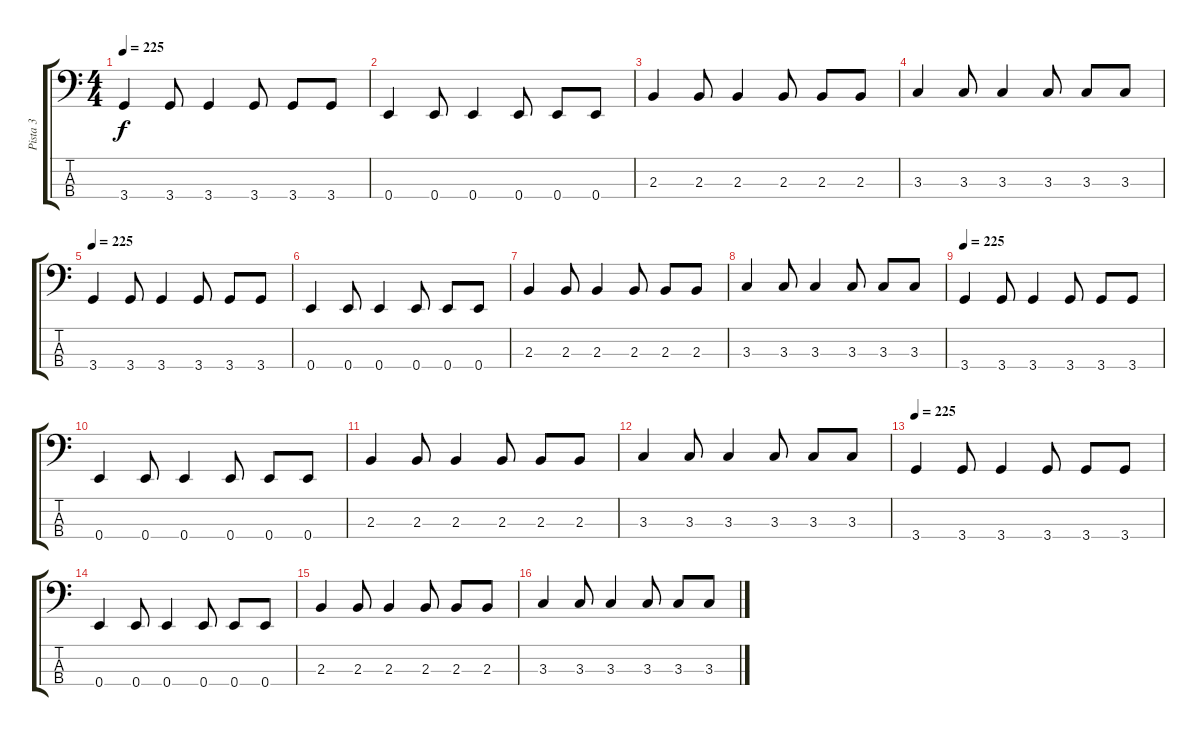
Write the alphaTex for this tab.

\track ("Pista 3" "Pista 3") {instrument electricbasspick}
\staff {score tabs}
\tuning (G2 D2 A1 E1) {hide}
\ts (4 4)
\tempo 225
\clef f4
\ks c
3.4.4{dy f} 3.4.8 3.4.4 3.4.8 3.4.8 3.4.8 |
0.4.4 0.4.8 0.4.4 0.4.8 0.4.8 0.4.8 |
2.3.4 2.3.8 2.3.4 2.3.8 2.3.8 2.3.8 |
3.3.4 3.3.8 3.3.4 3.3.8 3.3.8 3.3.8 |
\tempo 225
3.4.4 3.4.8 3.4.4 3.4.8 3.4.8 3.4.8 |
0.4.4 0.4.8 0.4.4 0.4.8 0.4.8 0.4.8 |
2.3.4 2.3.8 2.3.4 2.3.8 2.3.8 2.3.8 |
3.3.4 3.3.8 3.3.4 3.3.8 3.3.8 3.3.8 |
\tempo 225
3.4.4 3.4.8 3.4.4 3.4.8 3.4.8 3.4.8 |
0.4.4 0.4.8 0.4.4 0.4.8 0.4.8 0.4.8 |
2.3.4 2.3.8 2.3.4 2.3.8 2.3.8 2.3.8 |
3.3.4 3.3.8 3.3.4 3.3.8 3.3.8 3.3.8 |
\tempo 225
3.4.4 3.4.8 3.4.4 3.4.8 3.4.8 3.4.8 |
0.4.4 0.4.8 0.4.4 0.4.8 0.4.8 0.4.8 |
2.3.4 2.3.8 2.3.4 2.3.8 2.3.8 2.3.8 |
3.3.4 3.3.8 3.3.4 3.3.8 3.3.8 3.3.8
